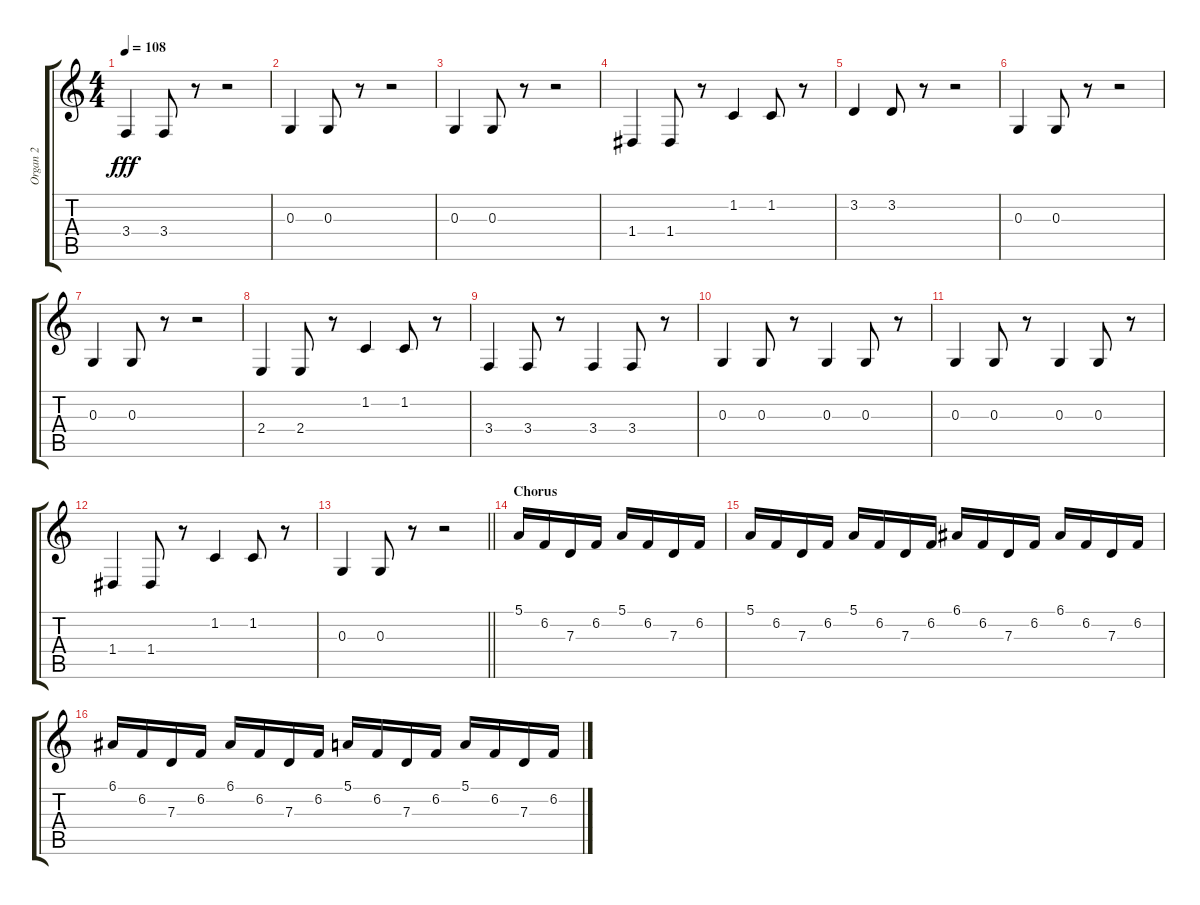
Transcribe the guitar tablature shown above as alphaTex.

\track ("Organ 2" "Organ 2") {instrument churchorgan}
\staff {score tabs}
\tuning (E4 B3 G3 D3 A2 E2) {hide}
\ts (4 4)
\tempo 108
\clef g2
\ks c
3.4.4{dy fff} 3.4.8 r.8 r.2 |
0.3.4 0.3.8 r.8 r.2 |
0.3.4 0.3.8 r.8 r.2 |
1.4.4 1.4.8 r.8 1.2.4 1.2.8 r.8 |
3.2.4 3.2.8 r.8 r.2 |
0.3.4 0.3.8 r.8 r.2 |
0.3.4 0.3.8 r.8 r.2 |
2.4.4 2.4.8 r.8 1.2.4 1.2.8 r.8 |
3.4.4 3.4.8 r.8 3.4.4 3.4.8 r.8 |
0.3.4 0.3.8 r.8 0.3.4 0.3.8 r.8 |
0.3.4 0.3.8 r.8 0.3.4 0.3.8 r.8 |
1.4.4 1.4.8 r.8 1.2.4 1.2.8 r.8 |
\barLineRight lightlight
0.3.4 0.3.8 r.8 r.2 |
\section ("" "Chorus")
5.1.16 6.2.16 7.3.16 6.2.16 5.1.16 6.2.16 7.3.16 6.2.16 |
5.1.16 6.2.16 7.3.16 6.2.16 5.1.16 6.2.16 7.3.16 6.2.16 6.1.16 6.2.16 7.3.16 6.2.16 6.1.16 6.2.16 7.3.16 6.2.16 |
6.1.16 6.2.16 7.3.16 6.2.16 6.1.16 6.2.16 7.3.16 6.2.16 5.1.16 6.2.16 7.3.16 6.2.16 5.1.16 6.2.16 7.3.16 6.2.16
